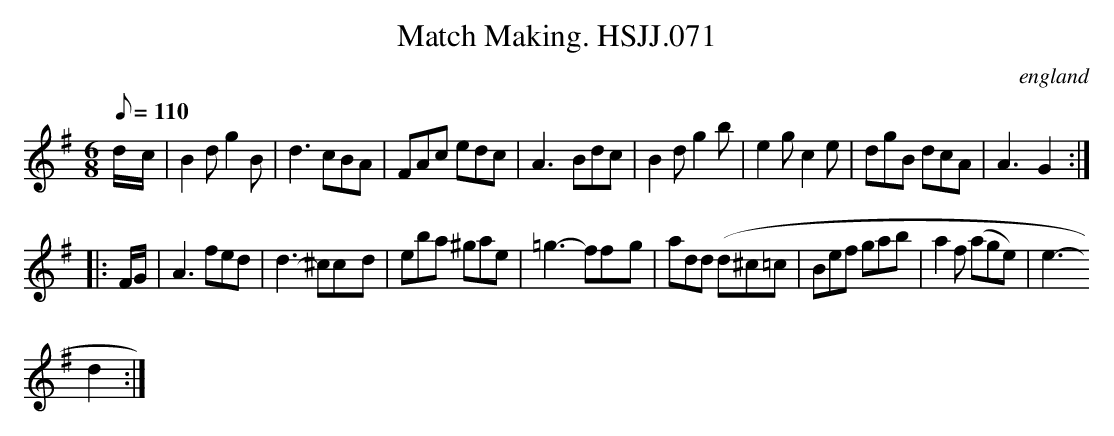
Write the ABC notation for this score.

X:1
T:Match Making. HSJJ.071
O:england
M:6/8
L:1/8
Q:110
K:G
d/-c/|B2dg2B|d3cBA|FAc edc|A3-Bdc|B2dg2b|e2gc2e|dgB dcA|A3-G2:|
|:F/G/|A3fed|d3-^cc-d|eba ^gae|=g3-ff-g|add (d^c=c|Bef gab|a2f (age)|e3
-d2:|]
